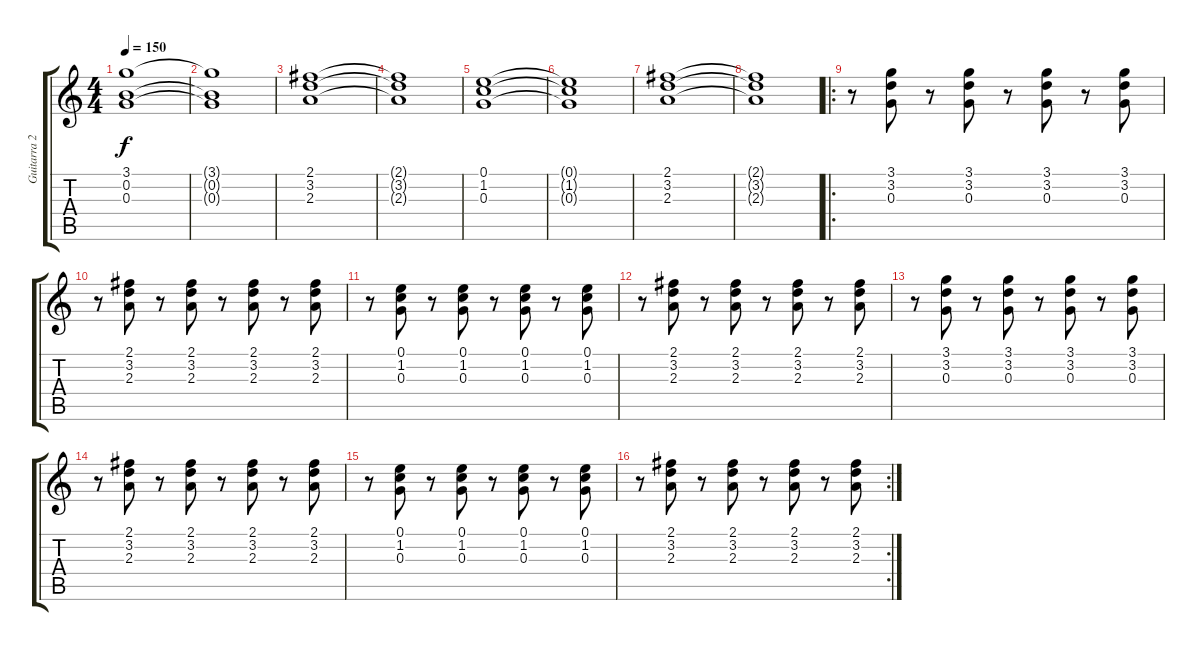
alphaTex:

\track ("Guitarra 2" "Guitarra 2") {instrument electricguitarjazz}
\staff {score tabs}
\tuning (E4 B3 G3 D3 A2 E2) {hide}
\ts (4 4)
\tempo 150
\clef g2
\ks c
(3.1 0.2 0.3).1{dy f} |
(3.1{t} 0.2{t} 0.3{t}).1 |
(2.1 3.2 2.3).1 |
(2.1{t} 3.2{t} 2.3{t}).1 |
(0.1 1.2 0.3).1 |
(0.1{t} 1.2{t} 0.3{t}).1 |
(2.1 3.2 2.3).1 |
(2.1{t} 3.2{t} 2.3{t}).1 |
\ro
r.8{volume 10 instrument electricguitarjazz} (3.1 3.2 0.3).8 r.8 (3.1 3.2 0.3).8 r.8 (3.1 3.2 0.3).8 r.8 (3.1 3.2 0.3).8 |
r.8{volume 10 instrument electricguitarjazz} (2.1 3.2 2.3).8 r.8 (2.1 3.2 2.3).8 r.8 (2.1 3.2 2.3).8 r.8 (2.1 3.2 2.3).8 |
r.8{volume 10 instrument electricguitarjazz} (0.1 1.2 0.3).8 r.8 (0.1 1.2 0.3).8 r.8 (0.1 1.2 0.3).8 r.8 (0.1 1.2 0.3).8 |
r.8{volume 10 instrument electricguitarjazz} (2.1 3.2 2.3).8 r.8 (2.1 3.2 2.3).8 r.8 (2.1 3.2 2.3).8 r.8 (2.1 3.2 2.3).8 |
r.8{volume 10 instrument electricguitarjazz} (3.1 3.2 0.3).8 r.8 (3.1 3.2 0.3).8 r.8 (3.1 3.2 0.3).8 r.8 (3.1 3.2 0.3).8 |
r.8{volume 10 instrument electricguitarjazz} (2.1 3.2 2.3).8 r.8 (2.1 3.2 2.3).8 r.8 (2.1 3.2 2.3).8 r.8 (2.1 3.2 2.3).8 |
r.8{volume 10 instrument electricguitarjazz} (0.1 1.2 0.3).8 r.8 (0.1 1.2 0.3).8 r.8 (0.1 1.2 0.3).8 r.8 (0.1 1.2 0.3).8 |
\rc 2
r.8{volume 10 instrument electricguitarjazz} (2.1 3.2 2.3).8 r.8 (2.1 3.2 2.3).8 r.8 (2.1 3.2 2.3).8 r.8 (2.1 3.2 2.3).8
